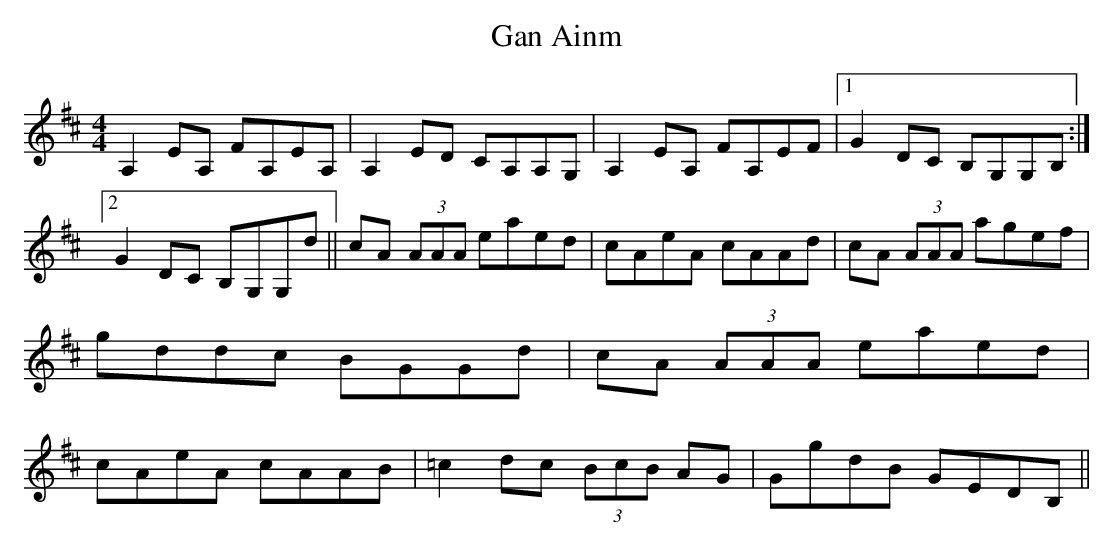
X:1
T:Gan Ainm
M:4/4
L:1/8
K:D
A,2EA, FA,EA,|A,2ED CA,A,G,|A,2EA, FA,EF|1 G2DC B,G,G,B,:|2 G2DC B,G,G,d||\
cA (3AAA eaed|cAeA cAAd|cA (3AAA agef|gddc BGGd|\
cA (3AAA eaed|cAeA cAAB|=c2dc (3BcB AG|GgdB GEDB,||
